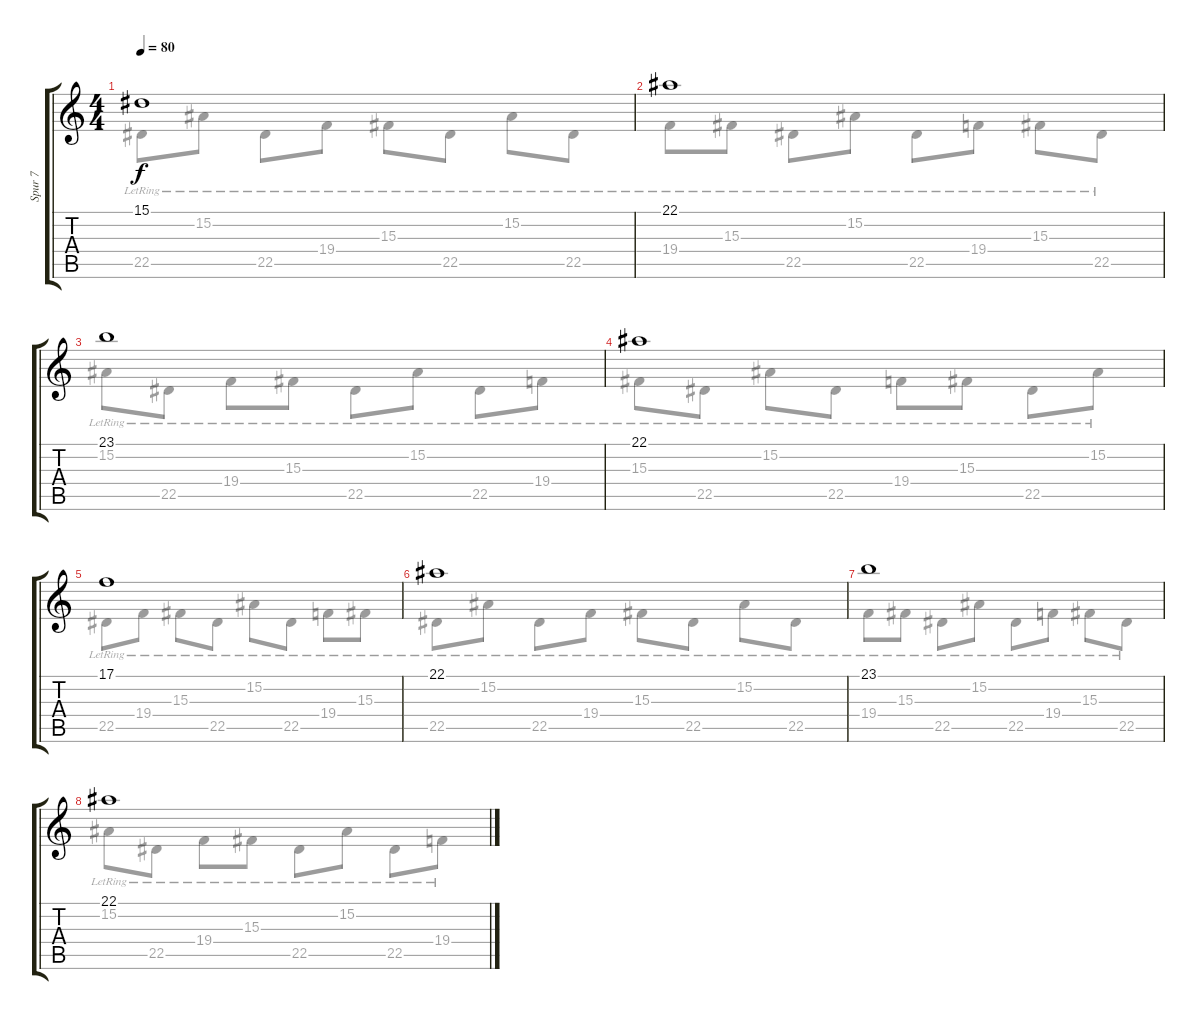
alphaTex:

\track ("Spur 7" "Spur 7") {instrument acousticgrandpiano}
\staff {score tabs}
\tuning (C4 G3 Eb3 Bb2 F2 C2) {hide}
\voice
\ts (4 4)
\tempo 80
\clef g2
\ks c
15.1.1{dy f} |
22.1.1 |
23.1.1 |
22.1.1 |
17.1.1 |
22.1.1 |
23.1.1 |
22.1.1 |
|
|
|
|
|
|
|
\voice
\clef g2
\ottava regular
\simile none
\ks c
22.5{lr}.8{dy f} 15.2{lr}.8 22.5{lr}.8 19.4{lr}.8 15.3{lr}.8 22.5{lr}.8 15.2{lr}.8 22.5{lr}.8 |
19.4{lr}.8 15.3{lr}.8 22.5{lr}.8 15.2{lr}.8 22.5{lr}.8 19.4{lr}.8 15.3{lr}.8 22.5{lr}.8 |
15.2{lr}.8 22.5{lr}.8 19.4{lr}.8 15.3{lr}.8 22.5{lr}.8 15.2{lr}.8 22.5{lr}.8 19.4{lr}.8 |
15.3{lr}.8 22.5{lr}.8 15.2{lr}.8 22.5{lr}.8 19.4{lr}.8 15.3{lr}.8 22.5{lr}.8 15.2{lr}.8 |
22.5{lr}.8 19.4{lr}.8 15.3{lr}.8 22.5{lr}.8 15.2{lr}.8 22.5{lr}.8 19.4{lr}.8 15.3{lr}.8 |
22.5{lr}.8 15.2{lr}.8 22.5{lr}.8 19.4{lr}.8 15.3{lr}.8 22.5{lr}.8 15.2{lr}.8 22.5{lr}.8 |
19.4{lr}.8 15.3{lr}.8 22.5{lr}.8 15.2{lr}.8 22.5{lr}.8 19.4{lr}.8 15.3{lr}.8 22.5{lr}.8 |
15.2{lr}.8 22.5{lr}.8 19.4{lr}.8 15.3{lr}.8 22.5{lr}.8 15.2{lr}.8 22.5{lr}.8 19.4{lr}.8 |
|
|
|
|
|
|
|
